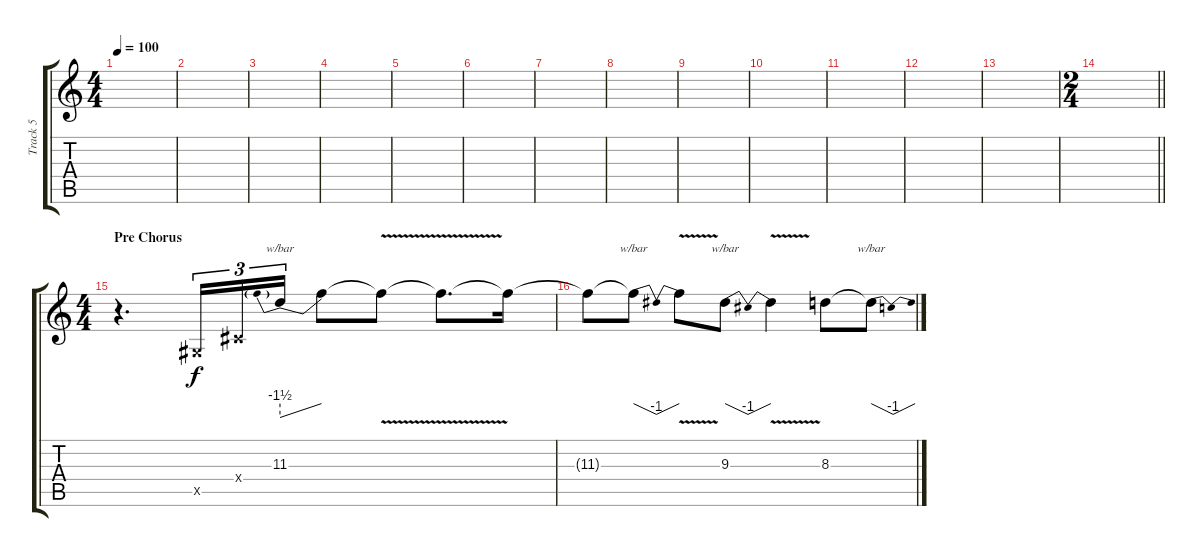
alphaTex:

\track ("Track 5" "Track 5") {instrument distortionguitar}
\staff {score tabs}
\tuning (Eb4 Bb3 Gb3 Db3 Ab2 Eb2) {hide}
\ts (4 4)
\tempo 100
\clef g2
\ks c
|
|
|
|
|
|
|
|
|
|
|
|
|
\ts (2 4)
\barLineRight lightlight
|
\ts (4 4)
\section ("" "Pre Chorus")
r.4{d} 0.5{x}.16{tu (3 2)} 0.4{x}.16{tu (3 2)} 11.3.16{tu (3 2) tbe (predivedive default 0 -6 60 0)} 11.3{t}.8 11.3{v t}.8 11.3{t}.8{d} 11.3{t}.16 |
11.3{t}.8 11.3{t}.8{tbe (dip default 0 0 30 -4 60 0)} 11.3{v t}.8 9.3.8{tbe (dip default 0 0 30 -4 60 0)} 9.3{v t}.4 8.3.8 8.3{t}.8{tbe (dip default 0 0 30 -4 60 0)}
